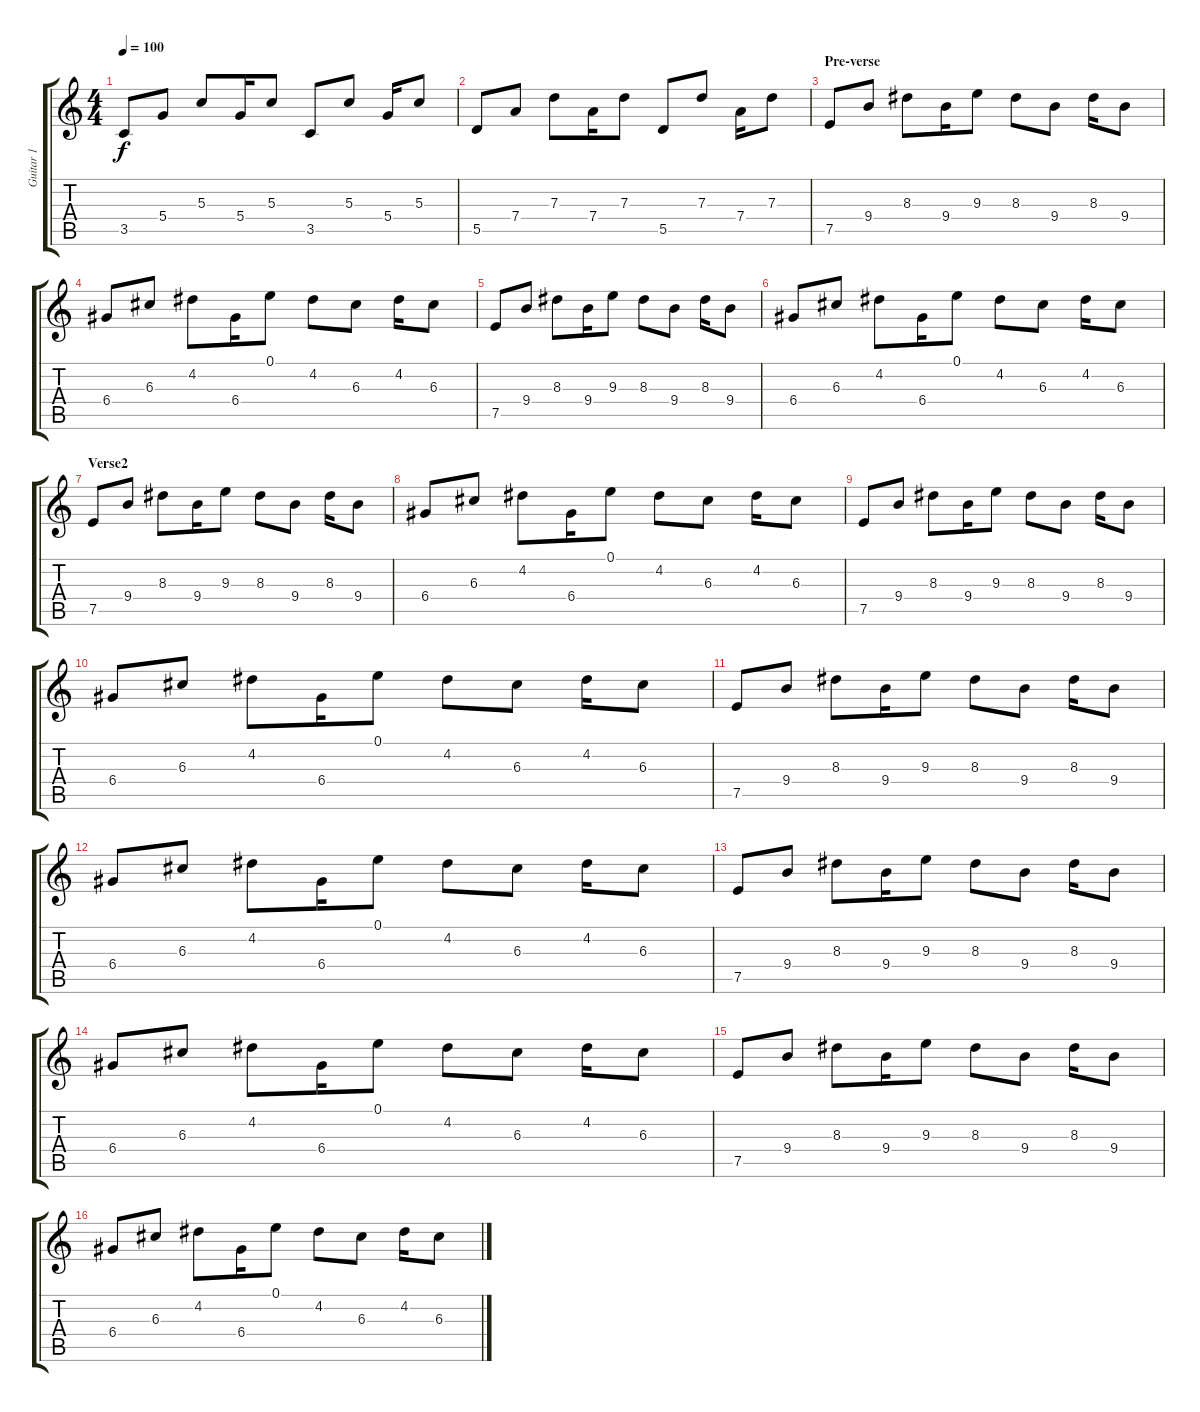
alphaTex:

\track ("Guitar 1" "Guitar 1") {instrument electricguitarjazz}
\staff {score tabs}
\tuning (E4 B3 G3 D3 A2 E2) {hide}
\ts (4 4)
\tempo 100
\clef g2
\ks c
3.5.8{dy f} 5.4.8 5.3.8 5.4.16 5.3.8 3.5.8 5.3.8 5.4.16 5.3.8 |
5.5.8 7.4.8 7.3.8 7.4.16 7.3.8 5.5.8 7.3.8 7.4.16 7.3.8 |
\section ("" "Pre-verse")
7.5.8 9.4.8 8.3.8 9.4.16 9.3.8 8.3.8 9.4.8 8.3.16 9.4.8 |
6.4.8 6.3.8 4.2.8 6.4.16 0.1.8 4.2.8 6.3.8 4.2.16 6.3.8 |
7.5.8 9.4.8 8.3.8 9.4.16 9.3.8 8.3.8 9.4.8 8.3.16 9.4.8 |
6.4.8 6.3.8 4.2.8 6.4.16 0.1.8 4.2.8 6.3.8 4.2.16 6.3.8 |
\section ("" "Verse2")
7.5.8 9.4.8 8.3.8 9.4.16 9.3.8 8.3.8 9.4.8 8.3.16 9.4.8 |
6.4.8 6.3.8 4.2.8 6.4.16 0.1.8 4.2.8 6.3.8 4.2.16 6.3.8 |
7.5.8 9.4.8 8.3.8 9.4.16 9.3.8 8.3.8 9.4.8 8.3.16 9.4.8 |
6.4.8 6.3.8 4.2.8 6.4.16 0.1.8 4.2.8 6.3.8 4.2.16 6.3.8 |
7.5.8 9.4.8 8.3.8 9.4.16 9.3.8 8.3.8 9.4.8 8.3.16 9.4.8 |
6.4.8 6.3.8 4.2.8 6.4.16 0.1.8 4.2.8 6.3.8 4.2.16 6.3.8 |
7.5.8 9.4.8 8.3.8 9.4.16 9.3.8 8.3.8 9.4.8 8.3.16 9.4.8 |
6.4.8 6.3.8 4.2.8 6.4.16 0.1.8 4.2.8 6.3.8 4.2.16 6.3.8 |
7.5.8 9.4.8 8.3.8 9.4.16 9.3.8 8.3.8 9.4.8 8.3.16 9.4.8 |
6.4.8 6.3.8 4.2.8 6.4.16 0.1.8 4.2.8 6.3.8 4.2.16 6.3.8
